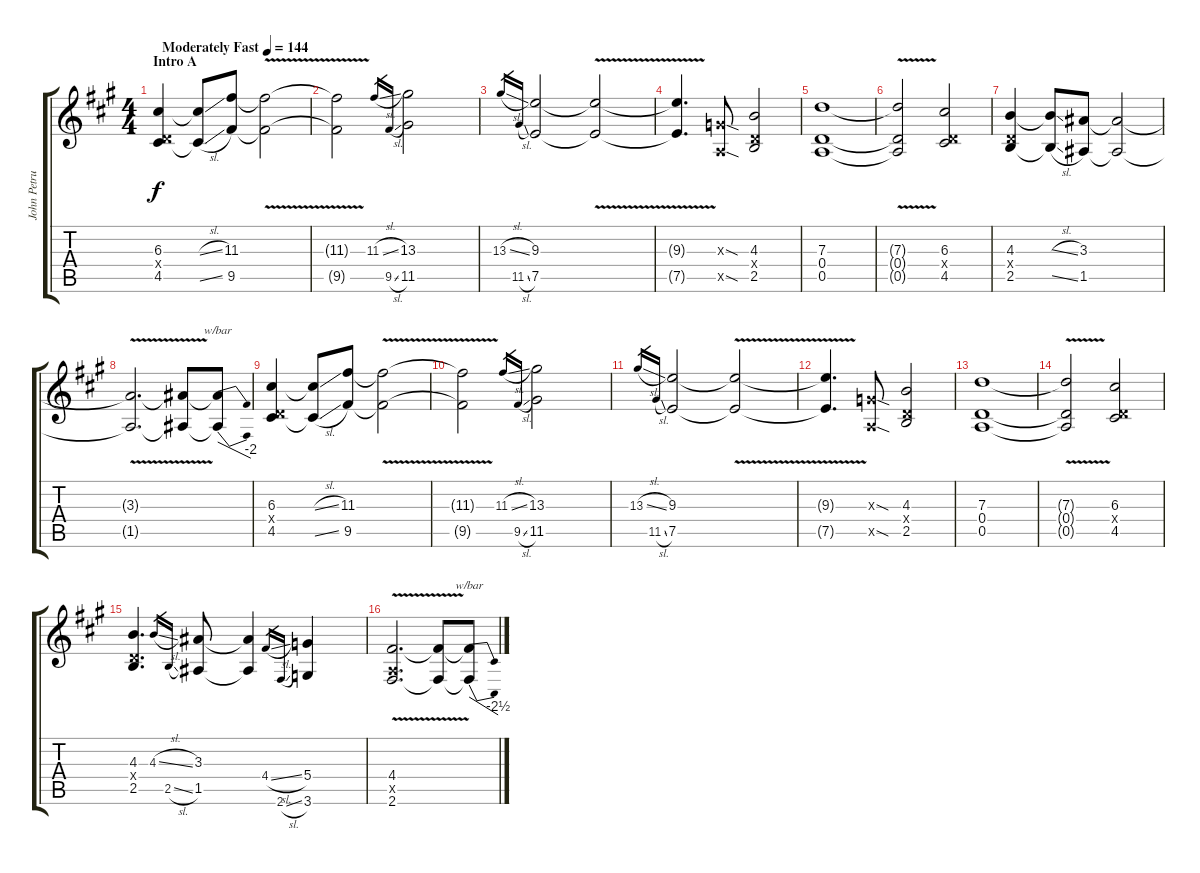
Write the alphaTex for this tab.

\track ("John Petrucci Lead Guitar" "John Petru") {instrument distortionguitar}
\staff {score tabs}
\tuning (E4 B3 G3 D3 A2 E2) {hide}
\ts (4 4)
\section ("" "Intro A")
\tempo (144 "Moderately Fast")
\clef g2
\ks f#minor
(6.3 0.4{x} 4.5).4{dy f instrument distortionguitar} (6.3{sl t} 4.5{sl t}).8 (11.3 9.5).8 (11.3{v t} 9.5{v t}).2 |
(11.3{t} 9.5{t}).2 11.3{sl}.16{gr} 9.5{sl}.16{gr} (13.3 11.5).2 |
13.3{sl}.16{gr} 11.5{sl}.16{gr} (9.3 7.5).2 (9.3{v t} 7.5{v t}).2 |
(9.3{t} 7.5{t}).4{d} (0.3{sod x} 0.5{sod x}).8 (4.3 0.4{x} 2.5).2 |
(7.3 0.4 0.5).1 |
(7.3{v t} 0.4{t} 0.5{t}).2 (6.3 0.4{x} 4.5).2 |
(4.3 0.4{x} 2.5).4 (4.3{sl t} 2.5{sl t}).8 (3.3 1.5).8 (3.3{t} 1.5{t}).2 |
(3.3{v t} 1.5{v t}).2{d} (3.3{t} 1.5{t}).8 (3.3{t} 1.5{t}).8{tbe (dive default 0 0 60 -8)} |
(6.3 0.4{x} 4.5).4 (6.3{sl t} 4.5{sl t}).8 (11.3 9.5).8 (11.3{v t} 9.5{v t}).2 |
(11.3{t} 9.5{t}).2 11.3{sl}.16{gr} 9.5{sl}.16{gr} (13.3 11.5).2 |
13.3{sl}.16{gr} 11.5{sl}.16{gr} (9.3 7.5).2 (9.3{v t} 7.5{v t}).2 |
(9.3{t} 7.5{t}).4{d} (0.3{sod x} 0.5{sod x}).8 (4.3 0.4{x} 2.5).2 |
(7.3 0.4 0.5).1 |
(7.3{v t} 0.4{t} 0.5{t}).2 (6.3 0.4{x} 4.5).2 |
(4.3 0.4{x} 2.5).4{d} 4.3{sl}.16{gr} 2.5{sl}.16{gr} (3.3 1.5).8 (3.3{t} 1.5{t}).4 4.4{sl}.16{gr} 2.6{sl}.16{gr} (5.4 3.6).4 |
(4.4{v} 0.5{x} 2.6{v}).2{d} (4.4{t} 2.6{t}).8 (4.4{t} 2.6{t}).8{tbe (dive default 0 0 60 -10)}
